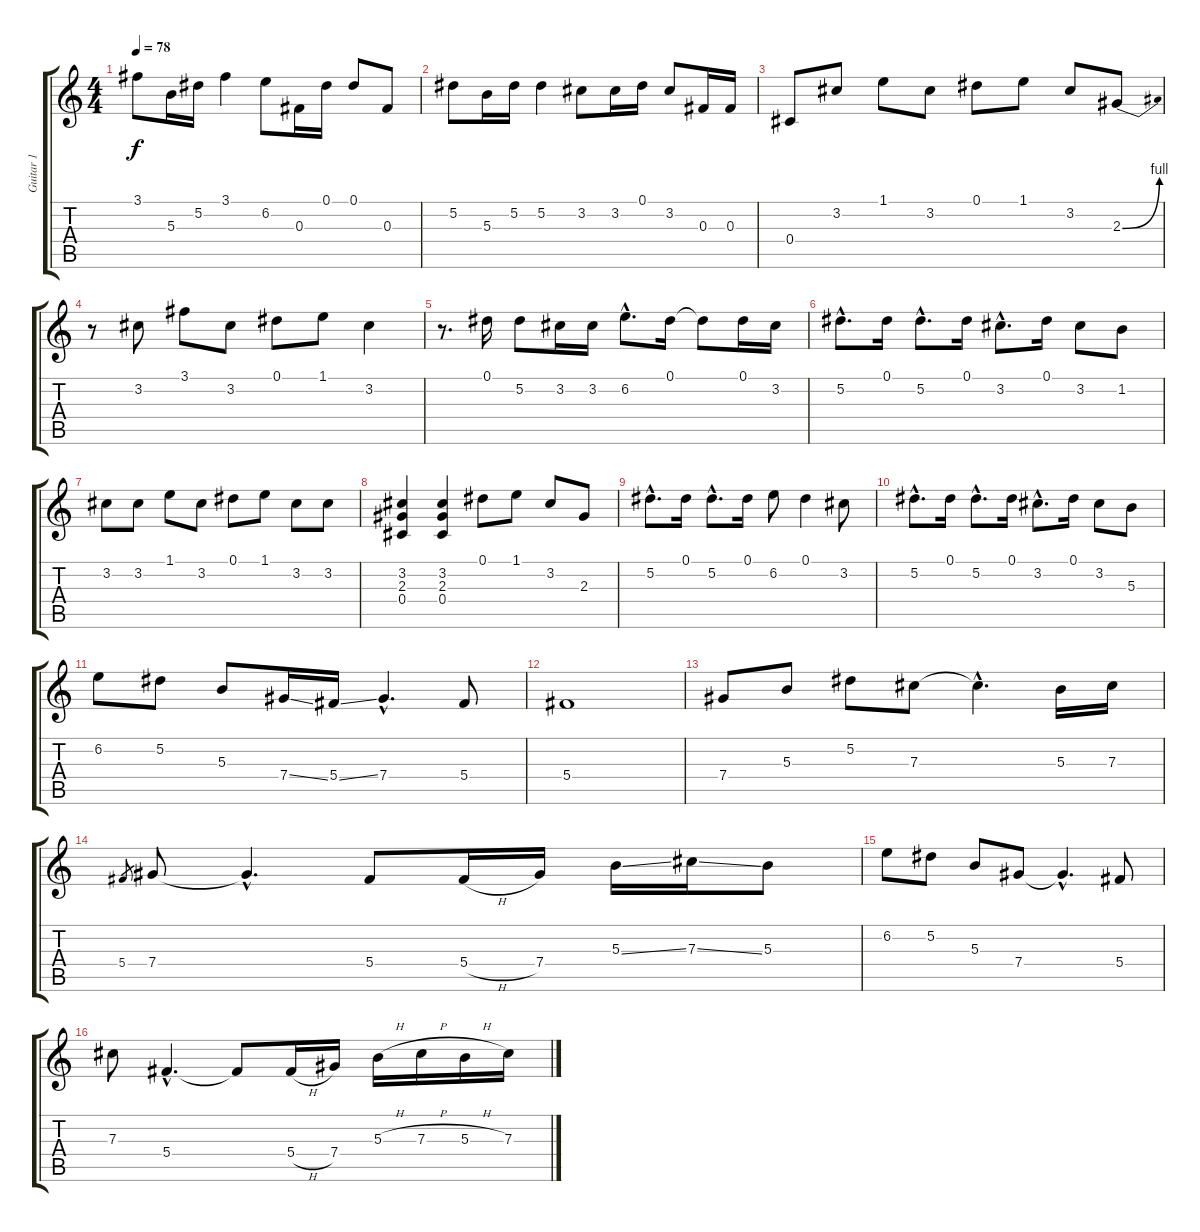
\track ("Guitar 1" "Guitar 1") {instrument electricguitarclean}
\staff {score tabs}
\tuning (Eb4 Bb3 Gb3 Db3 Ab2 Eb2) {hide}
\ts (4 4)
\tempo 78
\clef g2
\ks c
3.1.8{dy f} 5.3.16 5.2.16 3.1.4 6.2.8 0.3.16 0.1.16 0.1.8 0.3.8 |
5.2.8 5.3.16 5.2.16 5.2.4 3.2.8 3.2.16 0.1.16 3.2.8 0.3.16 0.3.16 |
0.4.8 3.2.8 1.1.8 3.2.8 0.1.8 1.1.8 3.2.8 2.3{be (bend 0 0 60 4)}.8 |
r.8 3.2.8 3.1.8 3.2.8 0.1.8 1.1.8 3.2.4 |
r.8{d} 0.1.16 5.2.8 3.2.16 3.2.16 6.2{hac}.8{d} 0.1.16 0.1{t}.8 0.1.16 3.2.16 |
5.2{hac}.8{d} 0.1.16 5.2{hac}.8{d} 0.1.16 3.2{hac}.8{d} 0.1.16 3.2.8 1.2.8 |
3.2.8 3.2.8 1.1.8 3.2.8 0.1.8 1.1.8 3.2.8 3.2.8 |
(3.2 2.3 0.4).4 (3.2 2.3 0.4).4 0.1.8 1.1.8 3.2.8 2.3.8 |
5.2{hac}.8{d} 0.1.16 5.2{hac}.8{d} 0.1.16 6.2.8 0.1.4 3.2.8 |
5.2{hac}.8{d} 0.1.16 5.2{hac}.8{d} 0.1.16 3.2{hac}.8{d} 0.1.16 3.2.8 5.3.8 |
6.2.8 5.2.8 5.3.8 7.4{ss}.16 5.4{ss}.16 7.4{hac}.4{d} 5.4.8 |
5.4.1 |
7.4.8 5.3.8 5.2.8 7.3.8 7.3{hac t}.4{d} 5.3.16 7.3.16 |
5.4.8{gr} 7.4.8 7.4{hac t}.4{d} 5.4.8 5.4{h}.16 7.4.16 5.3{ss}.16 7.3{ss}.16 5.3.8 |
6.2.8 5.2.8 5.3.8 7.4.8 7.4{hac t}.4{d} 5.4.8 |
7.3.8 5.4{hac}.4{d} 5.4{t}.8 5.4{h}.16 7.4.16 5.3{h}.16 7.3{h}.16 5.3{h}.16 7.3.16
